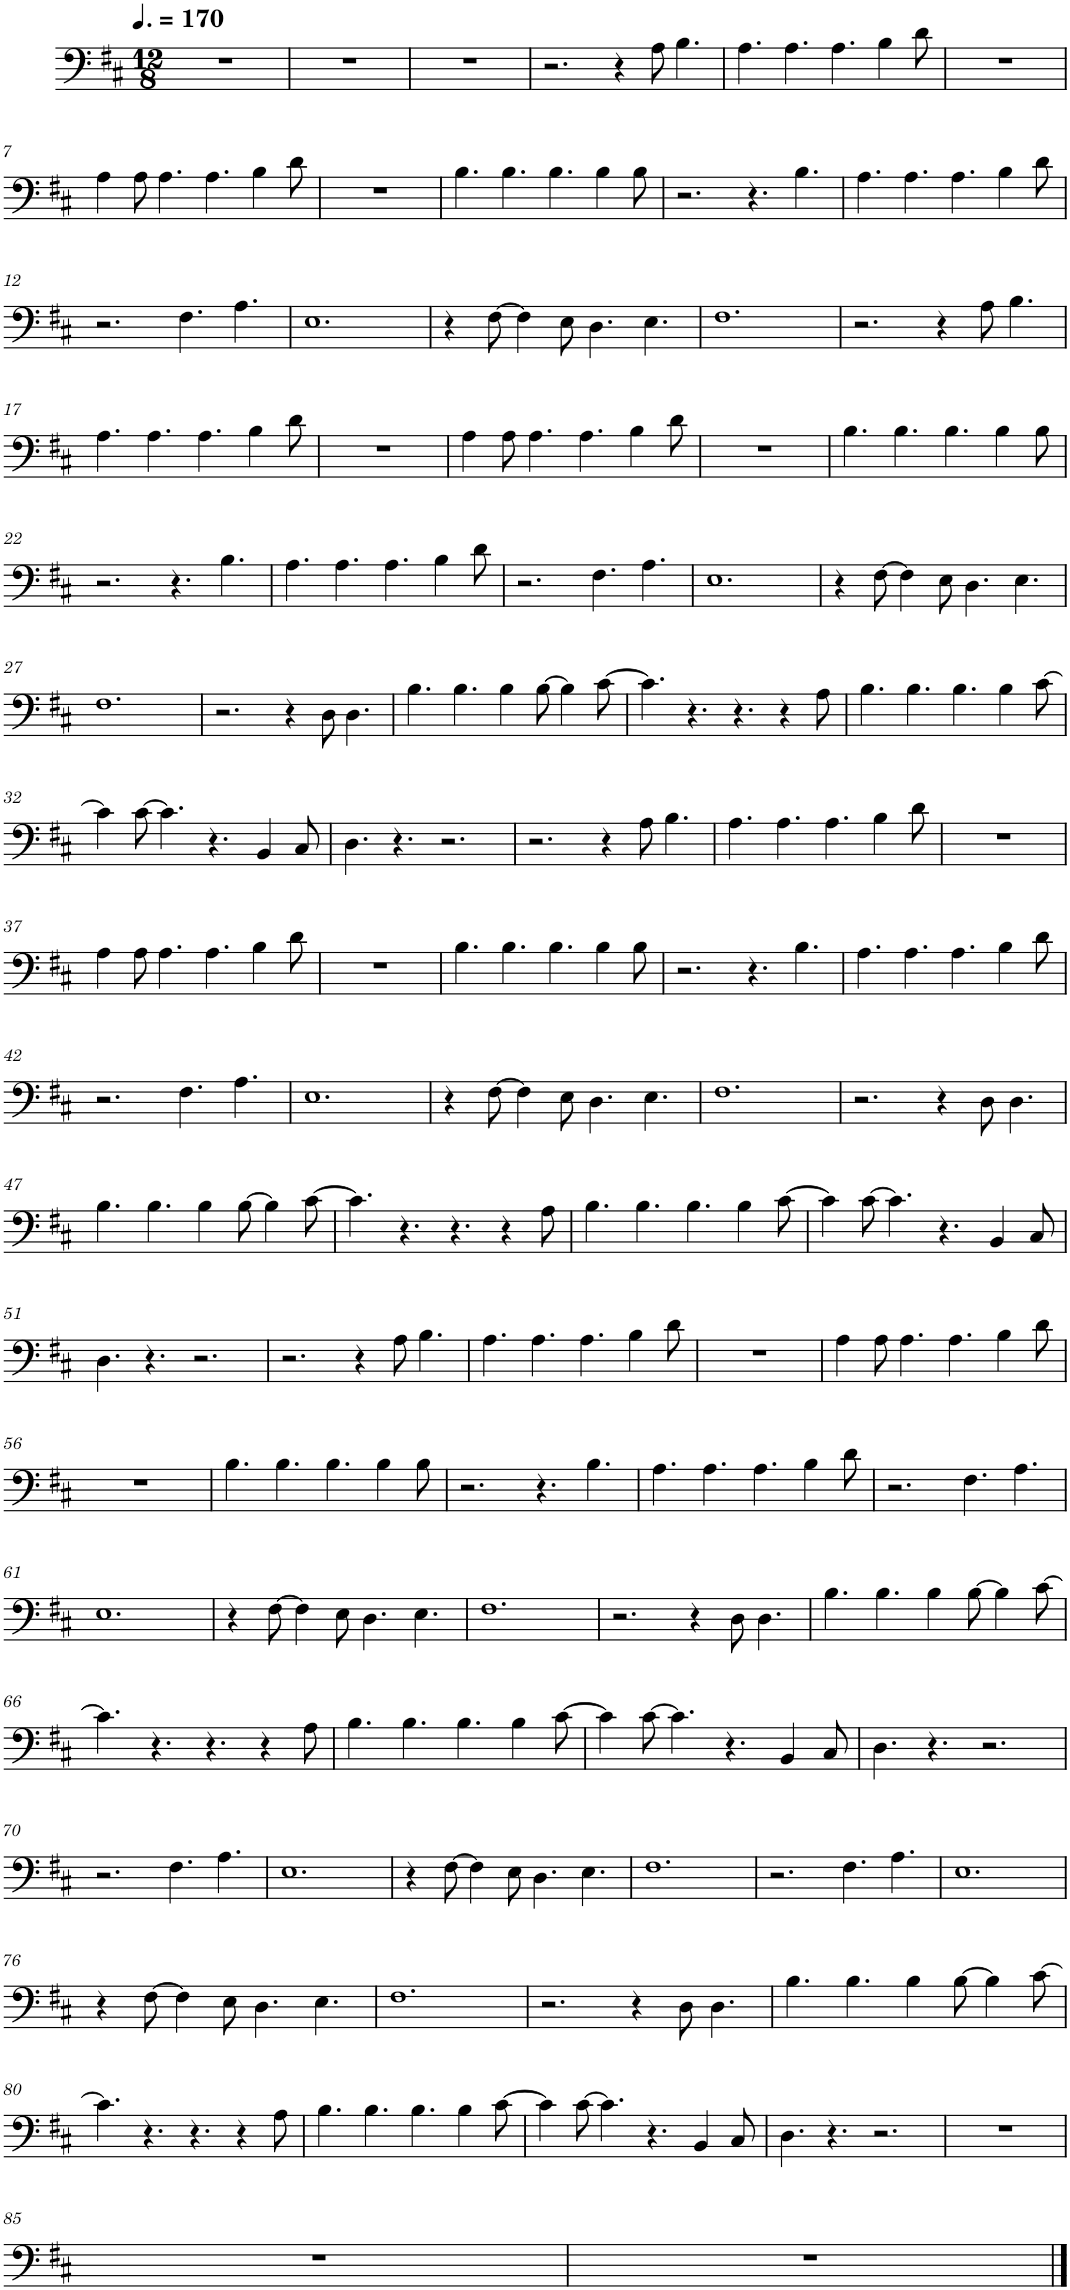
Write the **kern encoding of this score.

**kern
*part1
*staff1
*I"Piano
*I'Pno.
*clefF4
*k[f#c#]
*M12/8
*MM255
=1
1.r
=2
1.r
=3
1.r
=4
2.r
4r
8A\
4.B\
=5
4.A\
4.A\
4.A\
4B\
8d\
=6
1.r
!!LO:LB:g=z
=7
4A\
8A\
4.A\
4.A\
4B\
8d\
=8
1.r
=9
4.B\
4.B\
4.B\
4B\
8B\
=10
2.r
4.r
4.B\
=11
4.A\
4.A\
4.A\
4B\
8d\
!!LO:LB:g=z
=12
2.r
4.F#\
4.A\
=13
1.E
=14
4r
[8F#\
4F#\]
8E\
4.D\
4.E\
=15
1.F#
=16
2.r
4r
8A\
4.B\
!!LO:LB:g=z
=17
4.A\
4.A\
4.A\
4B\
8d\
=18
1.r
=19
4A\
8A\
4.A\
4.A\
4B\
8d\
=20
1.r
=21
4.B\
4.B\
4.B\
4B\
8B\
!!LO:LB:g=z
=22
2.r
4.r
4.B\
=23
4.A\
4.A\
4.A\
4B\
8d\
=24
2.r
4.F#\
4.A\
=25
1.E
=26
4r
[8F#\
4F#\]
8E\
4.D\
4.E\
!!LO:LB:g=z
=27
1.F#
=28
2.r
4r
8D\
4.D\
=29
4.B\
4.B\
4B\
[8B\
4B\]
[8c#\
=30
4.c#\]
4.r
4.r
4r
8A\
=31
4.B\
4.B\
4.B\
4B\
[8c#\
!!LO:LB:g=z
=32
4c#\]
[8c#\
4.c#\]
4.r
4BB/
8C#/
=33
4.D\
4.r
2.r
=34
2.r
4r
8A\
4.B\
=35
4.A\
4.A\
4.A\
4B\
8d\
=36
1.r
!!LO:LB:g=z
=37
4A\
8A\
4.A\
4.A\
4B\
8d\
=38
1.r
=39
4.B\
4.B\
4.B\
4B\
8B\
=40
2.r
4.r
4.B\
=41
4.A\
4.A\
4.A\
4B\
8d\
!!LO:LB:g=z
=42
2.r
4.F#\
4.A\
=43
1.E
=44
4r
[8F#\
4F#\]
8E\
4.D\
4.E\
=45
1.F#
=46
2.r
4r
8D\
4.D\
!!LO:LB:g=z
=47
4.B\
4.B\
4B\
[8B\
4B\]
[8c#\
=48
4.c#\]
4.r
4.r
4r
8A\
=49
4.B\
4.B\
4.B\
4B\
[8c#\
=50
4c#\]
[8c#\
4.c#\]
4.r
4BB/
8C#/
!!LO:LB:g=z
=51
4.D\
4.r
2.r
=52
2.r
4r
8A\
4.B\
=53
4.A\
4.A\
4.A\
4B\
8d\
=54
1.r
=55
4A\
8A\
4.A\
4.A\
4B\
8d\
!!LO:LB:g=z
=56
1.r
=57
4.B\
4.B\
4.B\
4B\
8B\
=58
2.r
4.r
4.B\
=59
4.A\
4.A\
4.A\
4B\
8d\
=60
2.r
4.F#\
4.A\
!!LO:LB:g=z
=61
1.E
=62
4r
[8F#\
4F#\]
8E\
4.D\
4.E\
=63
1.F#
=64
2.r
4r
8D\
4.D\
=65
4.B\
4.B\
4B\
[8B\
4B\]
[8c#\
!!LO:LB:g=z
=66
4.c#\]
4.r
4.r
4r
8A\
=67
4.B\
4.B\
4.B\
4B\
[8c#\
=68
4c#\]
[8c#\
4.c#\]
4.r
4BB/
8C#/
=69
4.D\
4.r
2.r
!!LO:LB:g=z
=70
2.r
4.F#\
4.A\
=71
1.E
=72
4r
[8F#\
4F#\]
8E\
4.D\
4.E\
=73
1.F#
=74
2.r
4.F#\
4.A\
=75
1.E
!!LO:LB:g=z
=76
4r
[8F#\
4F#\]
8E\
4.D\
4.E\
=77
1.F#
=78
2.r
4r
8D\
4.D\
=79
4.B\
4.B\
4B\
[8B\
4B\]
[8c#\
!!LO:LB:g=z
=80
4.c#\]
4.r
4.r
4r
8A\
=81
4.B\
4.B\
4.B\
4B\
[8c#\
=82
4c#\]
[8c#\
4.c#\]
4.r
4BB/
8C#/
=83
4.D\
4.r
2.r
=84
1.r
!!LO:LB:g=z
=85
1.r
=86
1.r
==
*-
